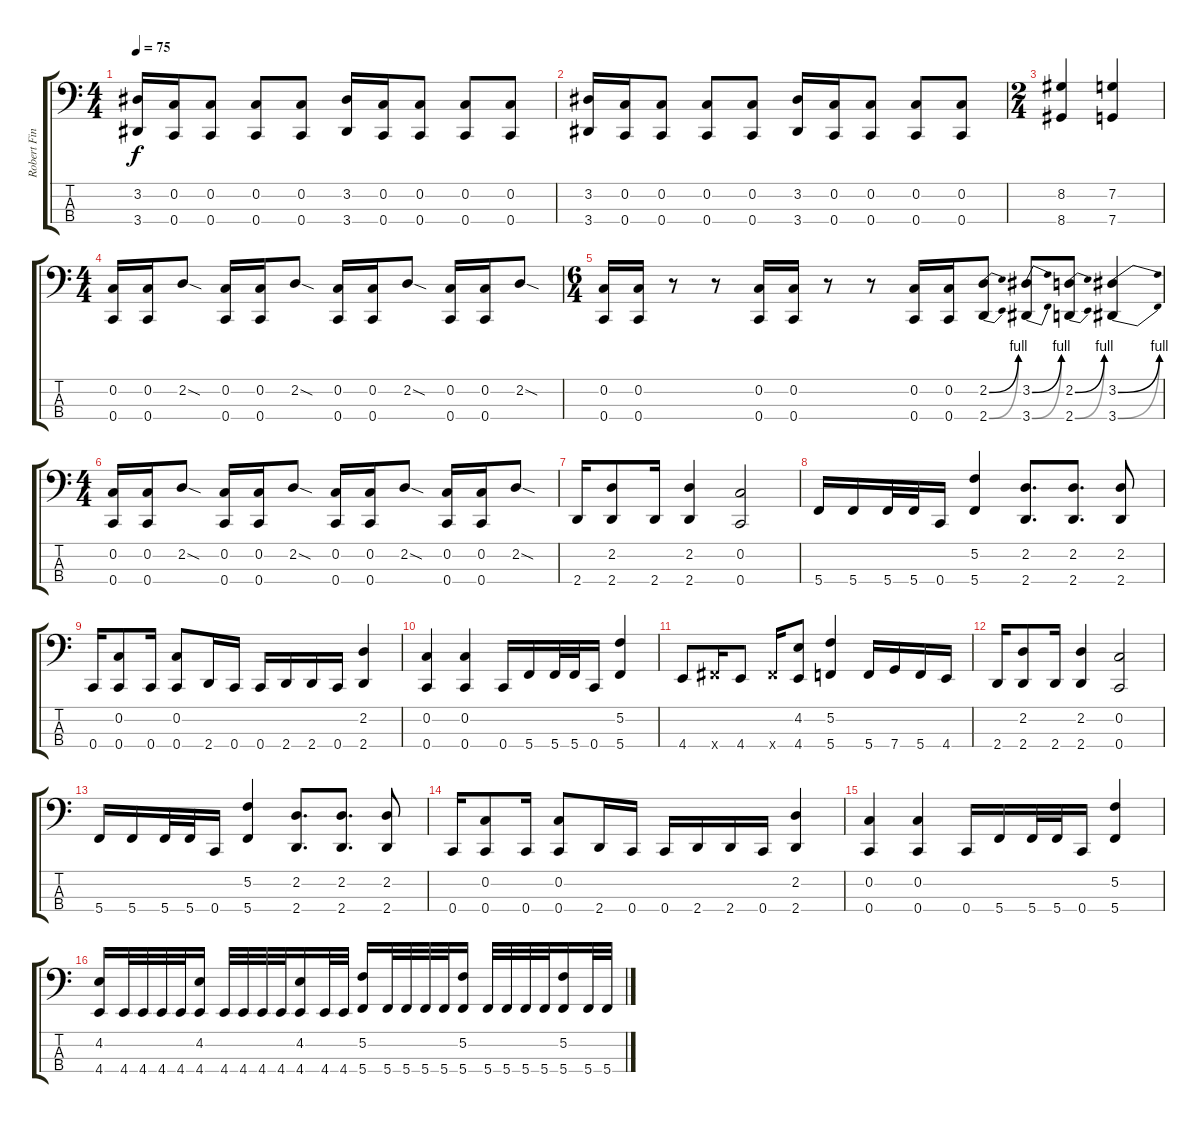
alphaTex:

\track ("Robert Finger" "Robert Fin") {instrument electricbassfinger}
\staff {score tabs}
\tuning (F2 C2 G1 C1) {hide}
\ts (4 4)
\tempo 75
\clef f4
\ks c
(3.2 3.4).16{dy f} (0.2 0.4).16 (0.2 0.4).8 (0.2 0.4).8 (0.2 0.4).8 (3.2 3.4).16 (0.2 0.4).16 (0.2 0.4).8 (0.2 0.4).8 (0.2 0.4).8 |
(3.2 3.4).16 (0.2 0.4).16 (0.2 0.4).8 (0.2 0.4).8 (0.2 0.4).8 (3.2 3.4).16 (0.2 0.4).16 (0.2 0.4).8 (0.2 0.4).8 (0.2 0.4).8 |
\ts (2 4)
(8.2 8.4).4 (7.2 7.4).4 |
\ts (4 4)
(0.2 0.4).16 (0.2 0.4).16 2.2{sod}.8 (0.2 0.4).16 (0.2 0.4).16 2.2{sod}.8 (0.2 0.4).16 (0.2 0.4).16 2.2{sod}.8 (0.2 0.4).16 (0.2 0.4).16 2.2{sod}.8 |
\ts (6 4)
(0.2 0.4).16 (0.2 0.4).16 r.8 r.8 (0.2 0.4).16 (0.2 0.4).16 r.8 r.8 (0.2 0.4).16 (0.2 0.4).16 (2.2{be (bend 0 0 60 4)} 2.4{be (bend 0 0 60 4)}).8 (3.2{be (bend 0 0 60 4)} 3.4{be (bend 0 0 60 4)}).8 (2.2{be (bend 0 0 60 4)} 2.4{be (bend 0 0 60 4)}).8 (3.2{be (bend 0 0 60 4)} 3.4{be (bend 0 0 60 4)}).4 |
\ts (4 4)
(0.2 0.4).16 (0.2 0.4).16 2.2{sod}.8 (0.2 0.4).16 (0.2 0.4).16 2.2{sod}.8 (0.2 0.4).16 (0.2 0.4).16 2.2{sod}.8 (0.2 0.4).16 (0.2 0.4).16 2.2{sod}.8 |
2.4.16 (2.2 2.4).8 2.4.16 (2.2 2.4).4 (0.2 0.4).2 |
5.4.16 5.4.16 5.4.32 5.4.32 0.4.16 (5.2 5.4).4 (2.2 2.4).8{d} (2.2 2.4).8{d} (2.2 2.4).8 |
0.4.16 (0.2 0.4).8 0.4.16 (0.2 0.4).8 2.4.16 0.4.16 0.4.16 2.4.16 2.4.16 0.4.16 (2.2 2.4).4 |
(0.2 0.4).4 (0.2 0.4).4 0.4.16 5.4.16 5.4.32 5.4.32 0.4.16 (5.2 5.4).4 |
4.4.8 6.4{x}.16 4.4.8 6.4{x}.16 (4.2 4.4).8 (5.2 5.4).4 5.4.16 7.4.16 5.4.16 4.4.16 |
2.4.16 (2.2 2.4).8 2.4.16 (2.2 2.4).4 (0.2 0.4).2 |
5.4.16 5.4.16 5.4.32 5.4.32 0.4.16 (5.2 5.4).4 (2.2 2.4).8{d} (2.2 2.4).8{d} (2.2 2.4).8 |
0.4.16 (0.2 0.4).8 0.4.16 (0.2 0.4).8 2.4.16 0.4.16 0.4.16 2.4.16 2.4.16 0.4.16 (2.2 2.4).4 |
(0.2 0.4).4 (0.2 0.4).4 0.4.16 5.4.16 5.4.32 5.4.32 0.4.16 (5.2 5.4).4 |
(4.2 4.4).16 4.4.32 4.4.32 4.4.32 4.4.32 (4.2 4.4).16 4.4.32 4.4.32 4.4.32 4.4.32 (4.2 4.4).16 4.4.32 4.4.32 (5.2 5.4).16 5.4.32 5.4.32 5.4.32 5.4.32 (5.2 5.4).16 5.4.32 5.4.32 5.4.32 5.4.32 (5.2 5.4).16 5.4.32 5.4.32
